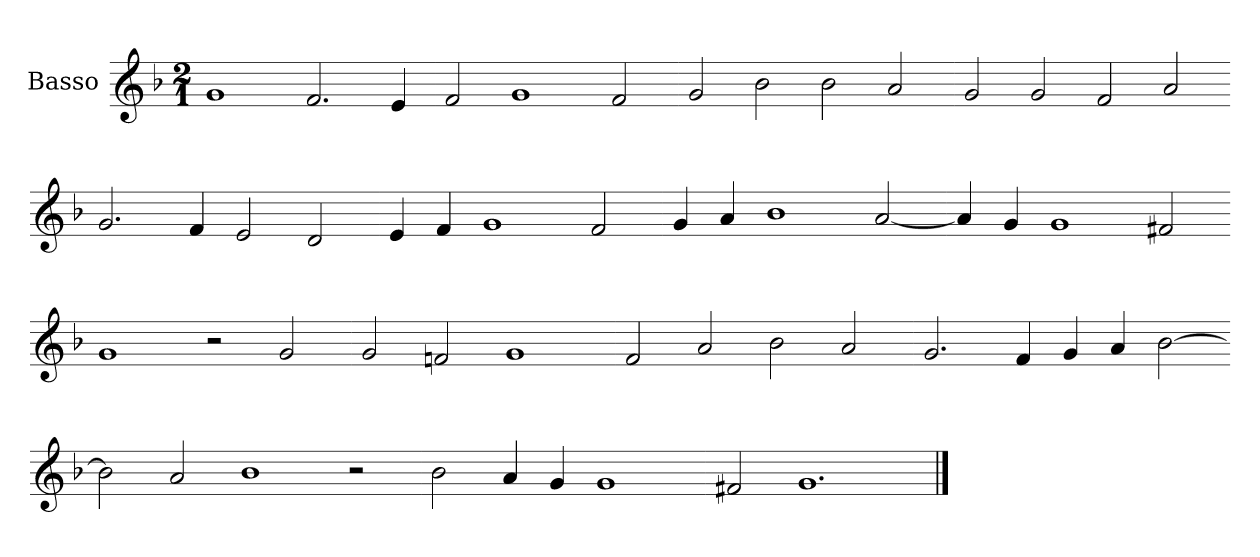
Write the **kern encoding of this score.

**kern
*part1
*staff1
*I"Basso
*I'B
*clefG2
*k[b-]
*M2/1
=1
1g
2.f
4e
=-
2f
1g
2f
=-
2g
2b-
2b-
2a
=-
2g
2g
2f
2a
=-
2.g
4f
2e
2d
=-
4e
4f
1g
2f
=-
4g
4a
1b-
[2a
=-
4a]
4g
1g
2f#X
=-
1g
2r
2g
=-
2g
2fn
1g
=-
2f
2a
2b-
2a
=-
2.g
4f
4g
4a
[2b-
=-
2b-]
2a
1b-
2r
=-
2b-
4a
4g
1g
=-
2f#X
1.g
==
*-
